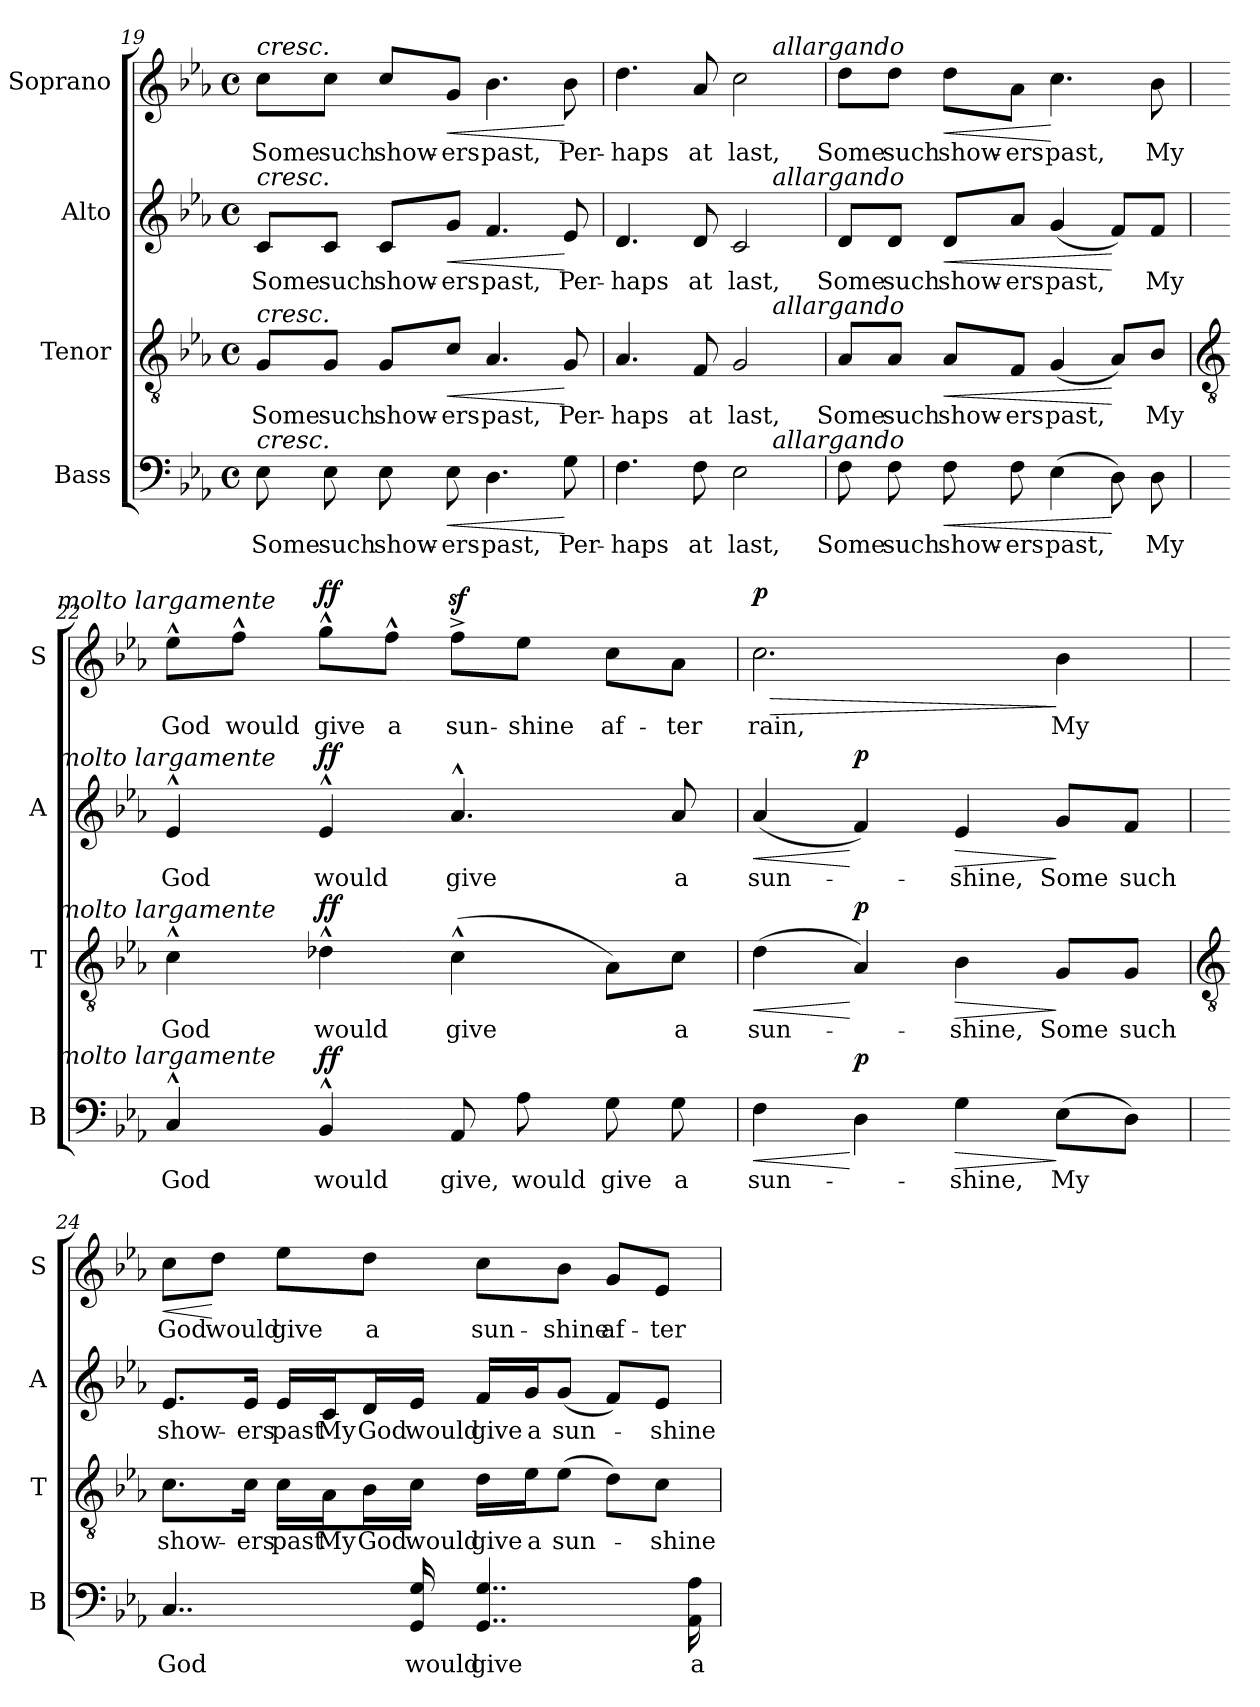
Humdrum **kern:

**kern	**text	**dynam	**kern	**text	**dynam	**kern	**text	**dynam	**kern	**text	**dynam
*part4	*part4	*part4	*part3	*part3	*part3	*part2	*part2	*part2	*part1	*part1	*part1
*staff4	*staff4	*staff4	*staff3	*staff3	*staff3	*staff2	*staff2	*staff2	*staff1	*staff1	*staff1
*I"Bass	*	*	*I"Tenor	*	*	*I"Alto	*	*	*I"Soprano	*	*
*I'B	*	*	*I'T	*	*	*I'A	*	*	*I'S	*	*
!!LO:LB:g=z
*clefF4	*	*	*clefGv2	*	*	*clefG2	*	*	*clefG2	*	*
*k[b-e-a-]	*	*	*k[b-e-a-]	*	*	*k[b-e-a-]	*	*	*k[b-e-a-]	*	*
*E-:	*	*	*E-:	*	*	*E-:	*	*	*E-:	*	*
*M4/4	*	*	*M4/4	*	*	*M4/4	*	*	*M4/4	*	*
*met(c)	*	*	*met(c)	*	*	*met(c)	*	*	*met(c)	*	*
=19	=19	=19	=19	=19	=19	=19	=19	=19	=19	=19	=19
!	!	!	!	!	!	!	!	!	!LO:TX:a:i:t=cresc.	!	!
!	!	!	!	!	!	!LO:TX:a:i:t=cresc.	!	!	!	!	!
!	!	!	!LO:TX:a:i:t=cresc.	!	!	!	!	!	!	!	!
!LO:TX:a:i:t=cresc.	!	!	!	!	!	!	!	!	!	!	!
!	!LO:LY:b	!	!	!LO:LY:b	!	!	!LO:LY:b	!	!	!LO:LY:b	!
8E-\	Some	.	8G/L	Some	.	8c/L	Some	.	8cc\L	Some	.
!	!LO:LY:b	!	!	!LO:LY:b	!	!	!LO:LY:b	!	!	!LO:LY:b	!
8E-\	such	.	8G/J	such	.	8c/J	such	.	8cc\J	such	.
!	!LO:LY:b	!	!	!LO:LY:b	!	!	!LO:LY:b	!	!	!LO:LY:b	!
8E-\	show-	.	8G/L	show-	.	8c/L	show-	.	8cc/L	show-	.
!	!LO:LY:b	!LO:HP:b	!	!LO:LY:b	!LO:HP:b	!	!LO:LY:b	!LO:HP:b	!	!LO:LY:b	!LO:HP:b
8E-\	-ers	<	8c/J	-ers	<	8g/J	-ers	<	8g/J	-ers	<
!	!LO:LY:b	!	!	!LO:LY:b	!	!	!LO:LY:b	!	!	!LO:LY:b	!
4.D\	past,	.	4.A-/	past,	.	4.f/	past,	.	4.b-\	past,	.
!	!LO:LY:b	!	!	!LO:LY:b	!	!	!LO:LY:b	!	!	!LO:LY:b	!
8G\	Per-	[	8G/	Per-	[	8e-/	Per-	[	8b-\	Per-	[
=20	=20	=20	=20	=20	=20	=20	=20	=20	=20	=20	=20
!	!LO:LY:b	!	!	!LO:LY:b	!	!	!LO:LY:b	!	!	!LO:LY:b	!
4.F\	-haps	.	4.A-/	-haps	.	4.d/	-haps	.	4.dd\	-haps	.
!	!LO:LY:b	!	!	!LO:LY:b	!	!	!LO:LY:b	!	!	!LO:LY:b	!
8F\	at	.	8F/	at	.	8d/	at	.	8a-/	at	.
!	!LO:LY:b	!	!	!LO:LY:b	!	!	!LO:LY:b	!	!	!LO:LY:b	!
2E-\	last,	.	2G/	last,	.	2c/	last,	.	2cc\	last,	.
=21	=21	=21	=21	=21	=21	=21	=21	=21	=21	=21	=21
!	!	!	!	!	!	!	!	!	!LO:TX:a:i:cj:t=allargando	!	!
!	!	!	!	!	!	!LO:TX:a:i:cj:t=allargando	!	!	!	!	!
!	!	!	!LO:TX:a:i:cj:t=allargando	!	!	!	!	!	!	!	!
!LO:TX:a:i:cj:t=allargando	!	!	!	!	!	!	!	!	!	!	!
!	!LO:LY:b	!	!	!LO:LY:b	!	!	!LO:LY:b	!	!	!LO:LY:b	!
8F\	Some	.	8A-/L	Some	.	8d/L	Some	.	8dd\L	Some	.
!	!LO:LY:b	!	!	!LO:LY:b	!	!	!LO:LY:b	!	!	!LO:LY:b	!
8F\	such	.	8A-/J	such	.	8d/J	such	.	8dd\J	such	.
!	!LO:LY:b	!LO:HP:b	!	!LO:LY:b	!LO:HP:b	!	!LO:LY:b	!LO:HP:b	!	!LO:LY:b	!LO:HP:b
8F\	show-	<	8A-/L	show-	<	8d/L	show-	<	8dd\L	show-	<
!	!LO:LY:b	!	!	!LO:LY:b	!	!	!LO:LY:b	!	!	!LO:LY:b	!
8F\	-ers	.	8F/J	-ers	.	8a-/J	-ers	.	8a-\J	-ers	.
!	!LO:LY:b	!	!	!LO:LY:b	!	!	!LO:LY:b	!	!	!LO:LY:b	!
(>4E-\	past,	.	(<4G/	past,	.	(<4g/	past,	.	4.cc\	past,	[
8D\)	.	[	8A-/L)	.	[	8f/L)	.	[	.	.	.
!	!LO:LY:b	!	!	!LO:LY:b	!	!	!LO:LY:b	!	!	!LO:LY:b	!
8D\	My	.	8B-/J	My	.	8f/J	My	.	8b-\	My	.
!!LO:LB:g=z
=22	=22	=22	=22	=22	=22	=22	=22	=22	=22	=22	=22
*	*	*	*clefGv2	*	*	*	*	*	*	*	*
!	!	!	!	!	!	!	!	!	!LO:TX:a:i:cj:t=molto largamente	!	!
!	!	!	!	!	!	!LO:TX:a:i:cj:t=molto largamente	!	!	!	!	!
!	!	!	!LO:TX:a:i:cj:t=molto largamente	!	!	!	!	!	!	!	!
!LO:TX:a:i:cj:t=molto largamente	!	!	!	!	!	!	!	!	!	!	!
!	!LO:LY:b	!	!	!LO:LY:b	!	!	!LO:LY:b	!	!	!LO:LY:b	!
4C^^/	God	.	4c^^\	God	.	4e-^^/	God	.	8ee-^^\L	God	.
!	!	!	!	!	!	!	!	!	!	!LO:LY:b	!
.	.	.	.	.	.	.	.	.	8ff^^\J	would	.
!	!LO:LY:b	!LO:DY:a	!	!LO:LY:b	!LO:DY:a	!	!LO:LY:b	!LO:DY:a	!	!LO:LY:b	!LO:DY:a
4BB-^^/	would	ff	4d-X^^\	would	ff	4e-^^/	would	ff	8gg^^\L	give	ff
!	!	!	!	!	!	!	!	!	!	!LO:LY:b	!
.	.	.	.	.	.	.	.	.	8ff^^\J	a	.
!	!LO:LY:b	!	!	!LO:LY:b	!	!	!LO:LY:b	!	!	!LO:LY:b	!
8AA-/	give,	.	(>4c^^\	give	.	4.a-^^/	give	.	8ffz>^\L	sun-	.
!	!LO:LY:b	!	!	!	!	!	!	!	!	!LO:LY:b	!
8A-\	would	.	.	.	.	.	.	.	8ee-\J	-shine	.
!	!LO:LY:b	!	!	!	!	!	!	!	!	!LO:LY:b	!
8G\	give	.	8A-\L)	.	.	.	.	.	8cc\L	af-	.
!	!LO:LY:b	!	!	!LO:LY:b	!	!	!LO:LY:b	!	!	!LO:LY:b	!
8G\	a	.	8c\J	a	.	8a-/	a	.	8a-\J	-ter	.
=23	=23	=23	=23	=23	=23	=23	=23	=23	=23	=23	=23
!	!LO:LY:b	!LO:HP:b	!	!LO:LY:b	!LO:HP:b	!	!LO:LY:b	!LO:HP:b	!	!LO:LY:b	!LO:HP:b
!	!	!	!	!	!	!	!	!	!	!	!LO:DY:n=1:a
4F\	sun-	<	(>4d\	sun-	<	(<4a-/	sun-	<	2.cc\	rain,	> p
!	!	!LO:DY:n=1:a	!	!	!LO:DY:n=1:a	!	!	!LO:DY:n=1:a	!	!	!
4D\	.	[ p	4A-/)	.	[ p	4f/)	.	[ p	.	.	.
!	!LO:LY:b	!LO:HP:b	!	!LO:LY:b	!LO:HP:b	!	!LO:LY:b	!LO:HP:b	!	!	!
4G\	-shine,	>	4B-\	-shine,	>	4e-/	-shine,	>	.	.	.
!	!LO:LY:b	!	!	!LO:LY:b	!	!	!LO:LY:b	!	!	!LO:LY:b	!
(>8E-\L	My	]	8G/L	Some	]	8g/L	Some	]	4b-\	My	]
!	!	!	!	!LO:LY:b	!	!	!LO:LY:b	!	!	!	!
8D\J)	.	.	8G/J	such	.	8f/J	such	.	.	.	.
!!LO:LB:g=z
=24	=24	=24	=24	=24	=24	=24	=24	=24	=24	=24	=24
*	*	*	*clefGv2	*	*	*	*	*	*	*	*
!	!LO:LY:b	!	!	!LO:LY:b	!	!	!LO:LY:b	!	!	!LO:LY:b	!LO:HP:b
4..C/	God	.	8.c\L	show-	.	8.e-/L	show-	.	8cc\L	God	<
!	!	!	!	!	!	!	!	!	!	!LO:LY:b	!
.	.	.	.	.	.	.	.	.	8dd\J	would	[
!	!	!	!	!LO:LY:b	!	!	!LO:LY:b	!	!	!	!
.	.	.	16c\Jk	-ers	.	16e-/Jk	-ers	.	.	.	.
!	!	!	!	!LO:LY:b	!	!	!LO:LY:b	!	!	!LO:LY:b	!
.	.	.	16c\LL	past	.	16e-/LL	past	.	8ee-\L	give	.
!	!	!	!	!LO:LY:b	!	!	!LO:LY:b	!	!	!	!
.	.	.	16A-\J	My	.	16c/J	My	.	.	.	.
!	!	!	!	!LO:LY:b	!	!	!LO:LY:b	!	!	!LO:LY:b	!
.	.	.	16B-\L	God	.	16d/L	God	.	8dd\J	a	.
!	!LO:LY:b	!	!	!LO:LY:b	!	!	!LO:LY:b	!	!	!	!
16GG/ 16G/	would	.	16c\JJ	would	.	16e-/JJ	would	.	.	.	.
!	!LO:LY:b	!	!	!LO:LY:b	!	!	!LO:LY:b	!	!	!LO:LY:b	!
4..GG/ 4..G/	give	.	16d\LL	give	.	16f/LL	give	.	8cc\L	sun-	.
!	!	!	!	!LO:LY:b	!	!	!LO:LY:b	!	!	!	!
.	.	.	16e-\J	a	.	16g/J	a	.	.	.	.
!	!	!	!	!LO:LY:b	!	!	!LO:LY:b	!	!	!LO:LY:b	!
.	.	.	(>8e-\J	sun-	.	(<8g/J	sun-	.	8b-\J	-shine	.
!	!	!	!	!	!	!	!	!	!	!LO:LY:b	!
.	.	.	8d\L)	.	.	8f/L)	.	.	8g/L	af-	.
!	!	!	!	!LO:LY:b	!	!	!LO:LY:b	!	!	!LO:LY:b	!
.	.	.	8c\J	-shine	.	8e-/J	-shine	.	8e-/J	-ter	.
!	!LO:LY:b	!	!	!	!	!	!	!	!	!	!
16AA-\ 16A-\	a	.	.	.	.	.	.	.	.	.	.
=	=	=	=	=	=	=	=	=	=	=	=
*-	*-	*-	*-	*-	*-	*-	*-	*-	*-	*-	*-
